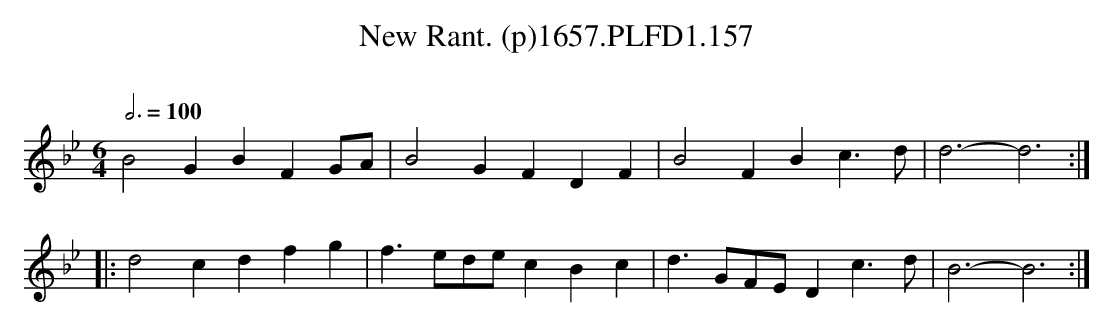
X:1
T:New Rant. (p)1657.PLFD1.157
M:6/4
L:1/4
Q:3/4=100
O:
K:Bb
B2GBFG/A/|B2GFDF|B2FBc>d|d3-d3:|
|:d2cdfg|f>ed/e/cBc|d>GF/E/Dc>d|B3-B3:|
